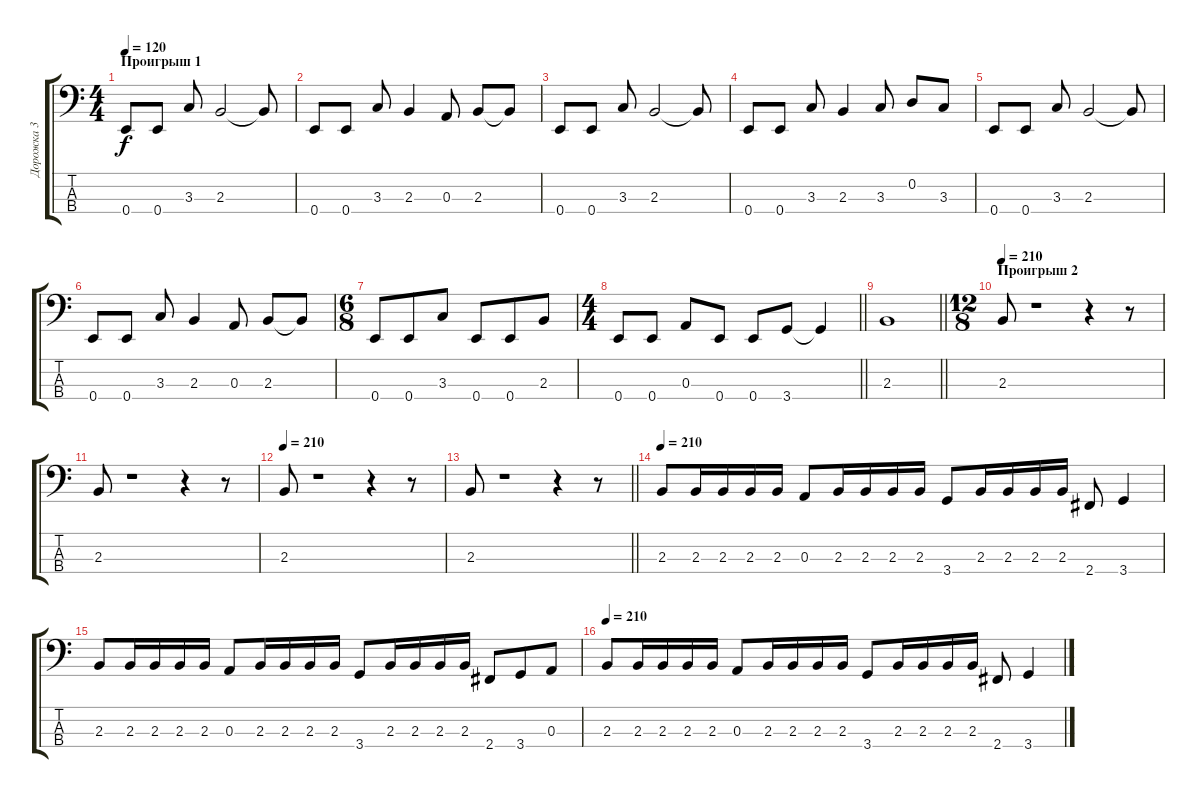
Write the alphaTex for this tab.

\track ("Дорожка 3" "Дорожка 3") {instrument electricbassfinger}
\staff {score tabs}
\tuning (G2 D2 A1 E1) {hide}
\ts (4 4)
\section ("" "Проигрыш 1")
\tempo 120
\clef f4
\ks c
0.4.8{dy f} 0.4.8 3.3.8 2.3.2 2.3{t}.8 |
0.4.8 0.4.8 3.3.8 2.3.4 0.3.8 2.3.8 2.3{t}.8 |
0.4.8 0.4.8 3.3.8 2.3.2 2.3{t}.8 |
0.4.8 0.4.8 3.3.8 2.3.4 3.3.8 0.2.8 3.3.8 |
0.4.8 0.4.8 3.3.8 2.3.2 2.3{t}.8 |
0.4.8 0.4.8 3.3.8 2.3.4 0.3.8 2.3.8 2.3{t}.8 |
\ts (6 8)
0.4.8 0.4.8 3.3.8 0.4.8 0.4.8 2.3.8 |
\ts (4 4)
\barLineRight lightlight
0.4.8 0.4.8 0.3.8 0.4.8 0.4.8 3.4.8 3.4{t}.4 |
\barLineRight lightlight
2.3.1 |
\ts (12 8)
\section ("" "Проигрыш 2")
\tempo 210
2.3.8 r.1 r.4 r.8 |
2.3.8 r.1 r.4 r.8 |
\tempo 210
2.3.8 r.1 r.4 r.8 |
\barLineRight lightlight
2.3.8 r.1 r.4 r.8 |
\tempo 210
2.3.8 2.3.16 2.3.16 2.3.16 2.3.16 0.3.8 2.3.16 2.3.16 2.3.16 2.3.16 3.4.8 2.3.16 2.3.16 2.3.16 2.3.16 2.4.8 3.4.4 |
2.3.8 2.3.16 2.3.16 2.3.16 2.3.16 0.3.8 2.3.16 2.3.16 2.3.16 2.3.16 3.4.8 2.3.16 2.3.16 2.3.16 2.3.16 2.4.8 3.4.8 0.3.8 |
\tempo 210
2.3.8 2.3.16 2.3.16 2.3.16 2.3.16 0.3.8 2.3.16 2.3.16 2.3.16 2.3.16 3.4.8 2.3.16 2.3.16 2.3.16 2.3.16 2.4.8 3.4.4
